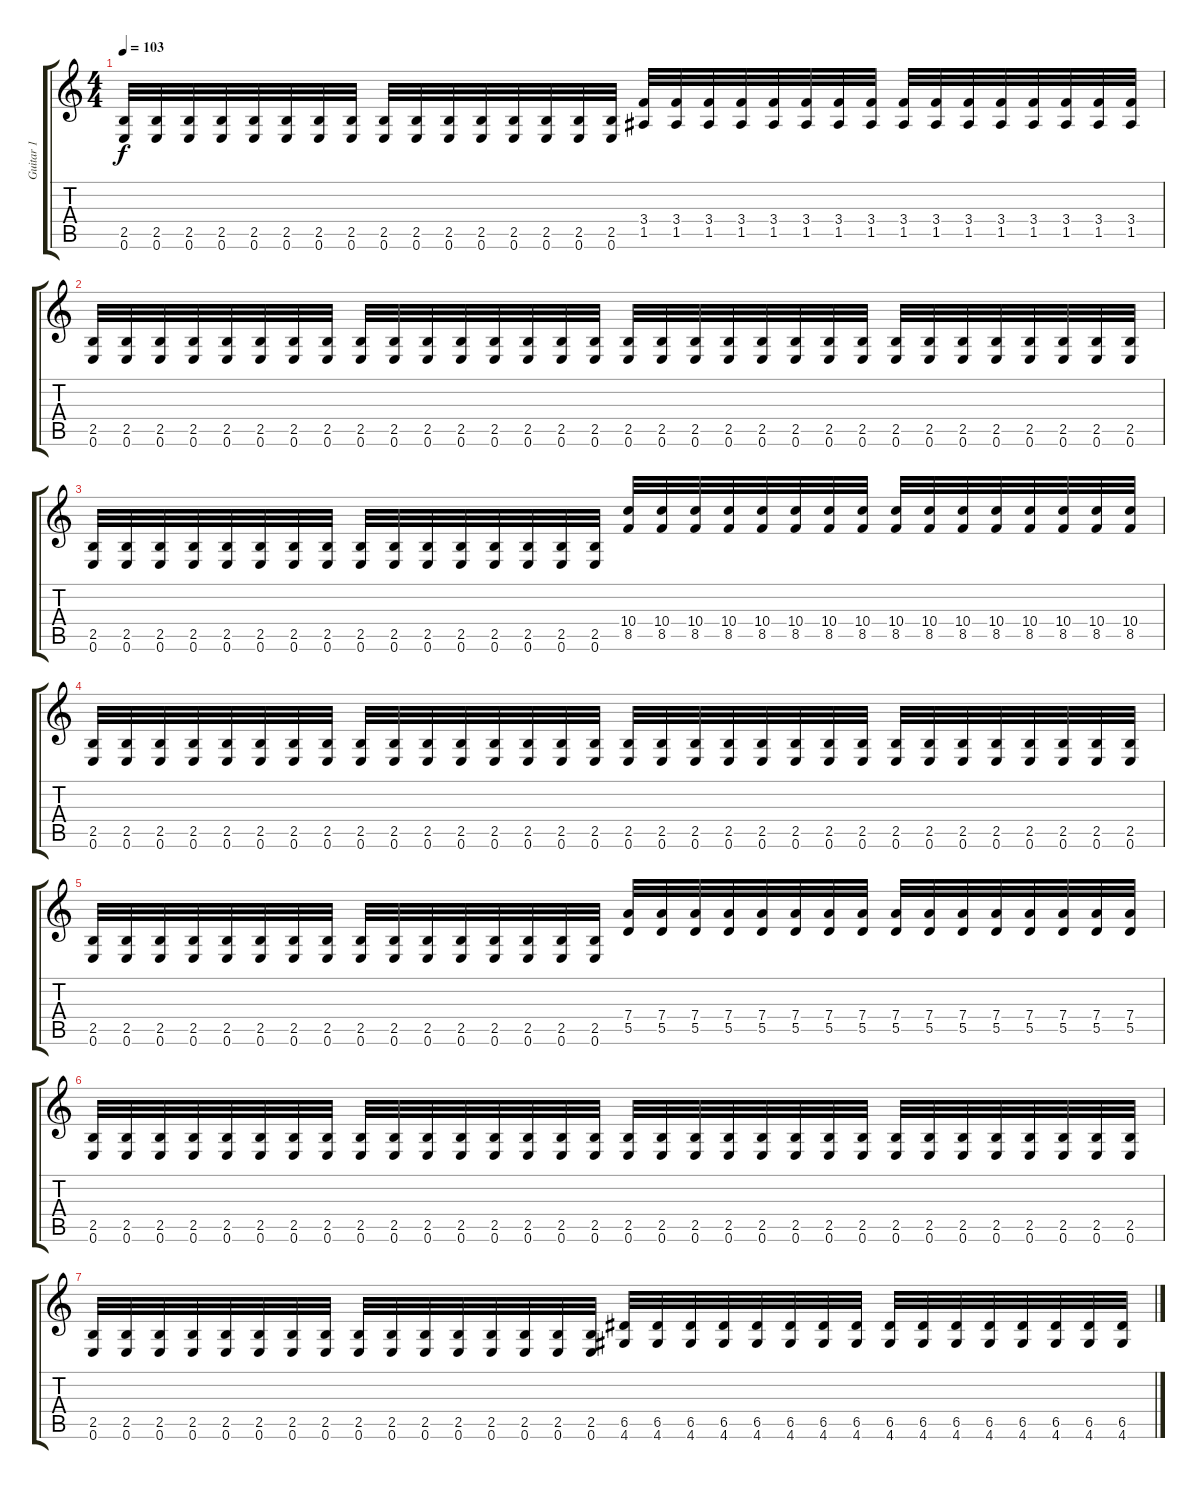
\track ("Guitar 1" "Guitar 1") {instrument distortionguitar}
\staff {score tabs}
\tuning (E4 B3 G3 D3 A2 E2) {hide}
\ts (4 4)
\tempo 103
\clef g2
\ks c
(2.5 0.6).32{dy f} (2.5 0.6).32 (2.5 0.6).32 (2.5 0.6).32 (2.5 0.6).32 (2.5 0.6).32 (2.5 0.6).32 (2.5 0.6).32 (2.5 0.6).32 (2.5 0.6).32 (2.5 0.6).32 (2.5 0.6).32 (2.5 0.6).32 (2.5 0.6).32 (2.5 0.6).32 (2.5 0.6).32 (3.4 1.5).32 (3.4 1.5).32 (3.4 1.5).32 (3.4 1.5).32 (3.4 1.5).32 (3.4 1.5).32 (3.4 1.5).32 (3.4 1.5).32 (3.4 1.5).32 (3.4 1.5).32 (3.4 1.5).32 (3.4 1.5).32 (3.4 1.5).32 (3.4 1.5).32 (3.4 1.5).32 (3.4 1.5).32 |
(2.5 0.6).32 (2.5 0.6).32 (2.5 0.6).32 (2.5 0.6).32 (2.5 0.6).32 (2.5 0.6).32 (2.5 0.6).32 (2.5 0.6).32 (2.5 0.6).32 (2.5 0.6).32 (2.5 0.6).32 (2.5 0.6).32 (2.5 0.6).32 (2.5 0.6).32 (2.5 0.6).32 (2.5 0.6).32 (2.5 0.6).32 (2.5 0.6).32 (2.5 0.6).32 (2.5 0.6).32 (2.5 0.6).32 (2.5 0.6).32 (2.5 0.6).32 (2.5 0.6).32 (2.5 0.6).32 (2.5 0.6).32 (2.5 0.6).32 (2.5 0.6).32 (2.5 0.6).32 (2.5 0.6).32 (2.5 0.6).32 (2.5 0.6).32 |
(2.5 0.6).32 (2.5 0.6).32 (2.5 0.6).32 (2.5 0.6).32 (2.5 0.6).32 (2.5 0.6).32 (2.5 0.6).32 (2.5 0.6).32 (2.5 0.6).32 (2.5 0.6).32 (2.5 0.6).32 (2.5 0.6).32 (2.5 0.6).32 (2.5 0.6).32 (2.5 0.6).32 (2.5 0.6).32 (10.4 8.5).32 (10.4 8.5).32 (10.4 8.5).32 (10.4 8.5).32 (10.4 8.5).32 (10.4 8.5).32 (10.4 8.5).32 (10.4 8.5).32 (10.4 8.5).32 (10.4 8.5).32 (10.4 8.5).32 (10.4 8.5).32 (10.4 8.5).32 (10.4 8.5).32 (10.4 8.5).32 (10.4 8.5).32 |
(2.5 0.6).32 (2.5 0.6).32 (2.5 0.6).32 (2.5 0.6).32 (2.5 0.6).32 (2.5 0.6).32 (2.5 0.6).32 (2.5 0.6).32 (2.5 0.6).32 (2.5 0.6).32 (2.5 0.6).32 (2.5 0.6).32 (2.5 0.6).32 (2.5 0.6).32 (2.5 0.6).32 (2.5 0.6).32 (2.5 0.6).32 (2.5 0.6).32 (2.5 0.6).32 (2.5 0.6).32 (2.5 0.6).32 (2.5 0.6).32 (2.5 0.6).32 (2.5 0.6).32 (2.5 0.6).32 (2.5 0.6).32 (2.5 0.6).32 (2.5 0.6).32 (2.5 0.6).32 (2.5 0.6).32 (2.5 0.6).32 (2.5 0.6).32 |
(2.5 0.6).32 (2.5 0.6).32 (2.5 0.6).32 (2.5 0.6).32 (2.5 0.6).32 (2.5 0.6).32 (2.5 0.6).32 (2.5 0.6).32 (2.5 0.6).32 (2.5 0.6).32 (2.5 0.6).32 (2.5 0.6).32 (2.5 0.6).32 (2.5 0.6).32 (2.5 0.6).32 (2.5 0.6).32 (7.4 5.5).32 (7.4 5.5).32 (7.4 5.5).32 (7.4 5.5).32 (7.4 5.5).32 (7.4 5.5).32 (7.4 5.5).32 (7.4 5.5).32 (7.4 5.5).32 (7.4 5.5).32 (7.4 5.5).32 (7.4 5.5).32 (7.4 5.5).32 (7.4 5.5).32 (7.4 5.5).32 (7.4 5.5).32 |
(2.5 0.6).32 (2.5 0.6).32 (2.5 0.6).32 (2.5 0.6).32 (2.5 0.6).32 (2.5 0.6).32 (2.5 0.6).32 (2.5 0.6).32 (2.5 0.6).32 (2.5 0.6).32 (2.5 0.6).32 (2.5 0.6).32 (2.5 0.6).32 (2.5 0.6).32 (2.5 0.6).32 (2.5 0.6).32 (2.5 0.6).32 (2.5 0.6).32 (2.5 0.6).32 (2.5 0.6).32 (2.5 0.6).32 (2.5 0.6).32 (2.5 0.6).32 (2.5 0.6).32 (2.5 0.6).32 (2.5 0.6).32 (2.5 0.6).32 (2.5 0.6).32 (2.5 0.6).32 (2.5 0.6).32 (2.5 0.6).32 (2.5 0.6).32 |
(2.5 0.6).32 (2.5 0.6).32 (2.5 0.6).32 (2.5 0.6).32 (2.5 0.6).32 (2.5 0.6).32 (2.5 0.6).32 (2.5 0.6).32 (2.5 0.6).32 (2.5 0.6).32 (2.5 0.6).32 (2.5 0.6).32 (2.5 0.6).32 (2.5 0.6).32 (2.5 0.6).32 (2.5 0.6).32 (6.5 4.6).32 (6.5 4.6).32 (6.5 4.6).32 (6.5 4.6).32 (6.5 4.6).32 (6.5 4.6).32 (6.5 4.6).32 (6.5 4.6).32 (6.5 4.6).32 (6.5 4.6).32 (6.5 4.6).32 (6.5 4.6).32 (6.5 4.6).32 (6.5 4.6).32 (6.5 4.6).32 (6.5 4.6).32
